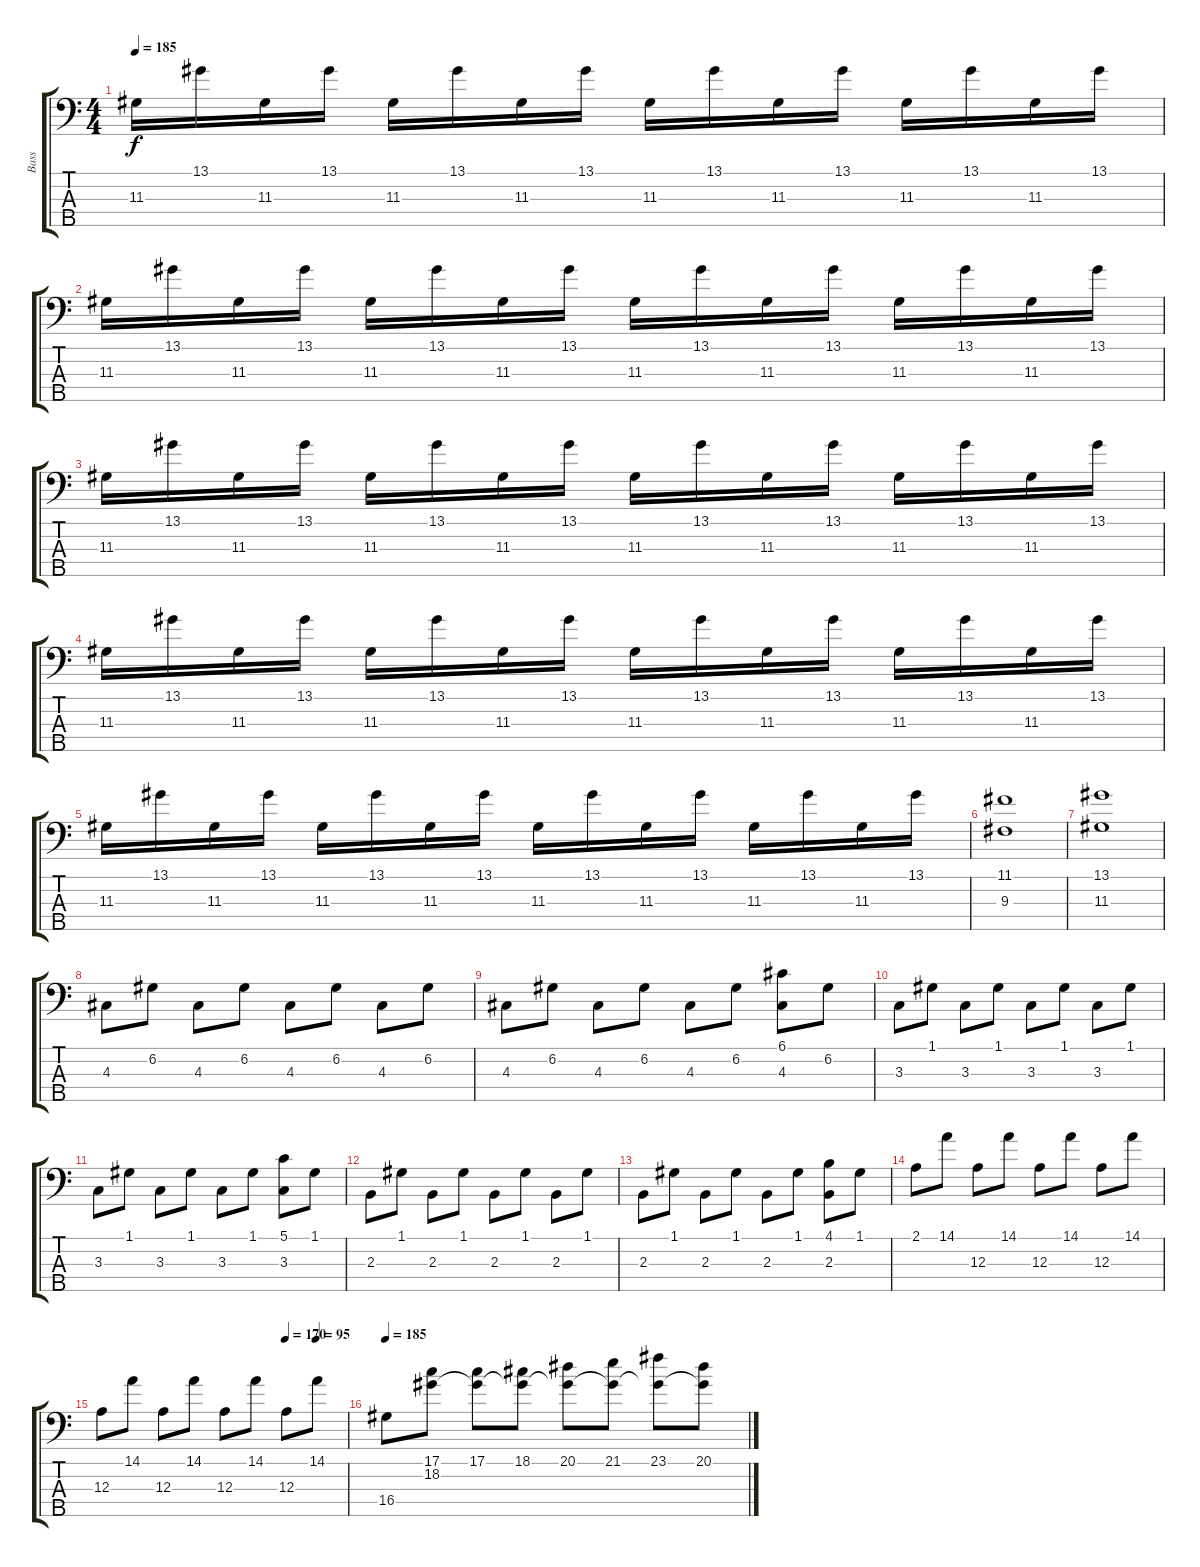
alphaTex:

\track ("Bass" "Bass") {instrument overdrivenguitar}
\staff {score tabs}
\tuning (G2 D2 A1 E1 B0) {hide}
\ts (4 4)
\tempo 185
\clef f4
\ks c
11.3.16{dy f} 13.1.16 11.3.16 13.1.16 11.3.16 13.1.16 11.3.16 13.1.16 11.3.16 13.1.16 11.3.16 13.1.16 11.3.16 13.1.16 11.3.16 13.1.16 |
11.3.16 13.1.16 11.3.16 13.1.16 11.3.16 13.1.16 11.3.16 13.1.16 11.3.16 13.1.16 11.3.16 13.1.16 11.3.16 13.1.16 11.3.16 13.1.16 |
11.3.16 13.1.16 11.3.16 13.1.16 11.3.16 13.1.16 11.3.16 13.1.16 11.3.16 13.1.16 11.3.16 13.1.16 11.3.16 13.1.16 11.3.16 13.1.16 |
11.3.16 13.1.16 11.3.16 13.1.16 11.3.16 13.1.16 11.3.16 13.1.16 11.3.16 13.1.16 11.3.16 13.1.16 11.3.16 13.1.16 11.3.16 13.1.16 |
11.3.16 13.1.16 11.3.16 13.1.16 11.3.16 13.1.16 11.3.16 13.1.16 11.3.16 13.1.16 11.3.16 13.1.16 11.3.16 13.1.16 11.3.16 13.1.16 |
(11.1 9.3).1 |
(13.1 11.3).1 |
4.3.8 6.2.8 4.3.8 6.2.8 4.3.8 6.2.8 4.3.8 6.2.8 |
4.3.8 6.2.8 4.3.8 6.2.8 4.3.8 6.2.8 (6.1 4.3).8 6.2.8 |
3.3.8 1.1.8 3.3.8 1.1.8 3.3.8 1.1.8 3.3.8 1.1.8 |
3.3.8 1.1.8 3.3.8 1.1.8 3.3.8 1.1.8 (5.1 3.3).8 1.1.8 |
2.3.8 1.1.8 2.3.8 1.1.8 2.3.8 1.1.8 2.3.8 1.1.8 |
2.3.8 1.1.8 2.3.8 1.1.8 2.3.8 1.1.8 (4.1 2.3).8 1.1.8 |
2.1.8 14.1.8 12.3.8 14.1.8 12.3.8 14.1.8 12.3.8 14.1.8 |
\tempo (170 0.75)
\tempo (95 0.875)
12.3.8 14.1.8 12.3.8 14.1.8 12.3.8 14.1.8 12.3.8 14.1.8 |
\tempo 185
16.4.8 (17.1 18.2).8 (17.1 18.2{t}).8 (18.1 18.2{t}).8 (20.1 18.2{t}).8 (21.1 18.2{t}).8 (23.1 18.2{t}).8 (20.1 18.2{t}).8
